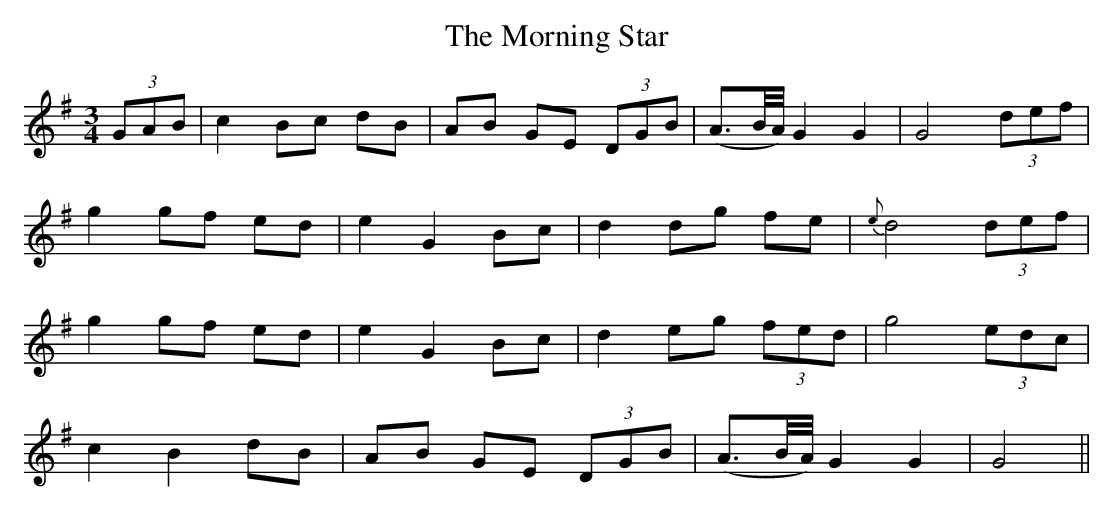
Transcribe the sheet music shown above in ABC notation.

X:1
T: The Morning Star
M:3/4
L:1/8
K:G
(3GAB | c2 Bc dB | AB GE (3DGB | (A3/2B/4A/4) G2 G2 | G4 (3def |
g2 gf ed | e2 G2 Bc | d2 dg fe | {e}d4 (3def |
g2 gf ed | e2 G2 Bc | d2 eg (3fed | g4 (3edc |
c2 B2 dB | AB GE (3DGB | (A3/2B/4A/4) G2 G2 | G4 ||
